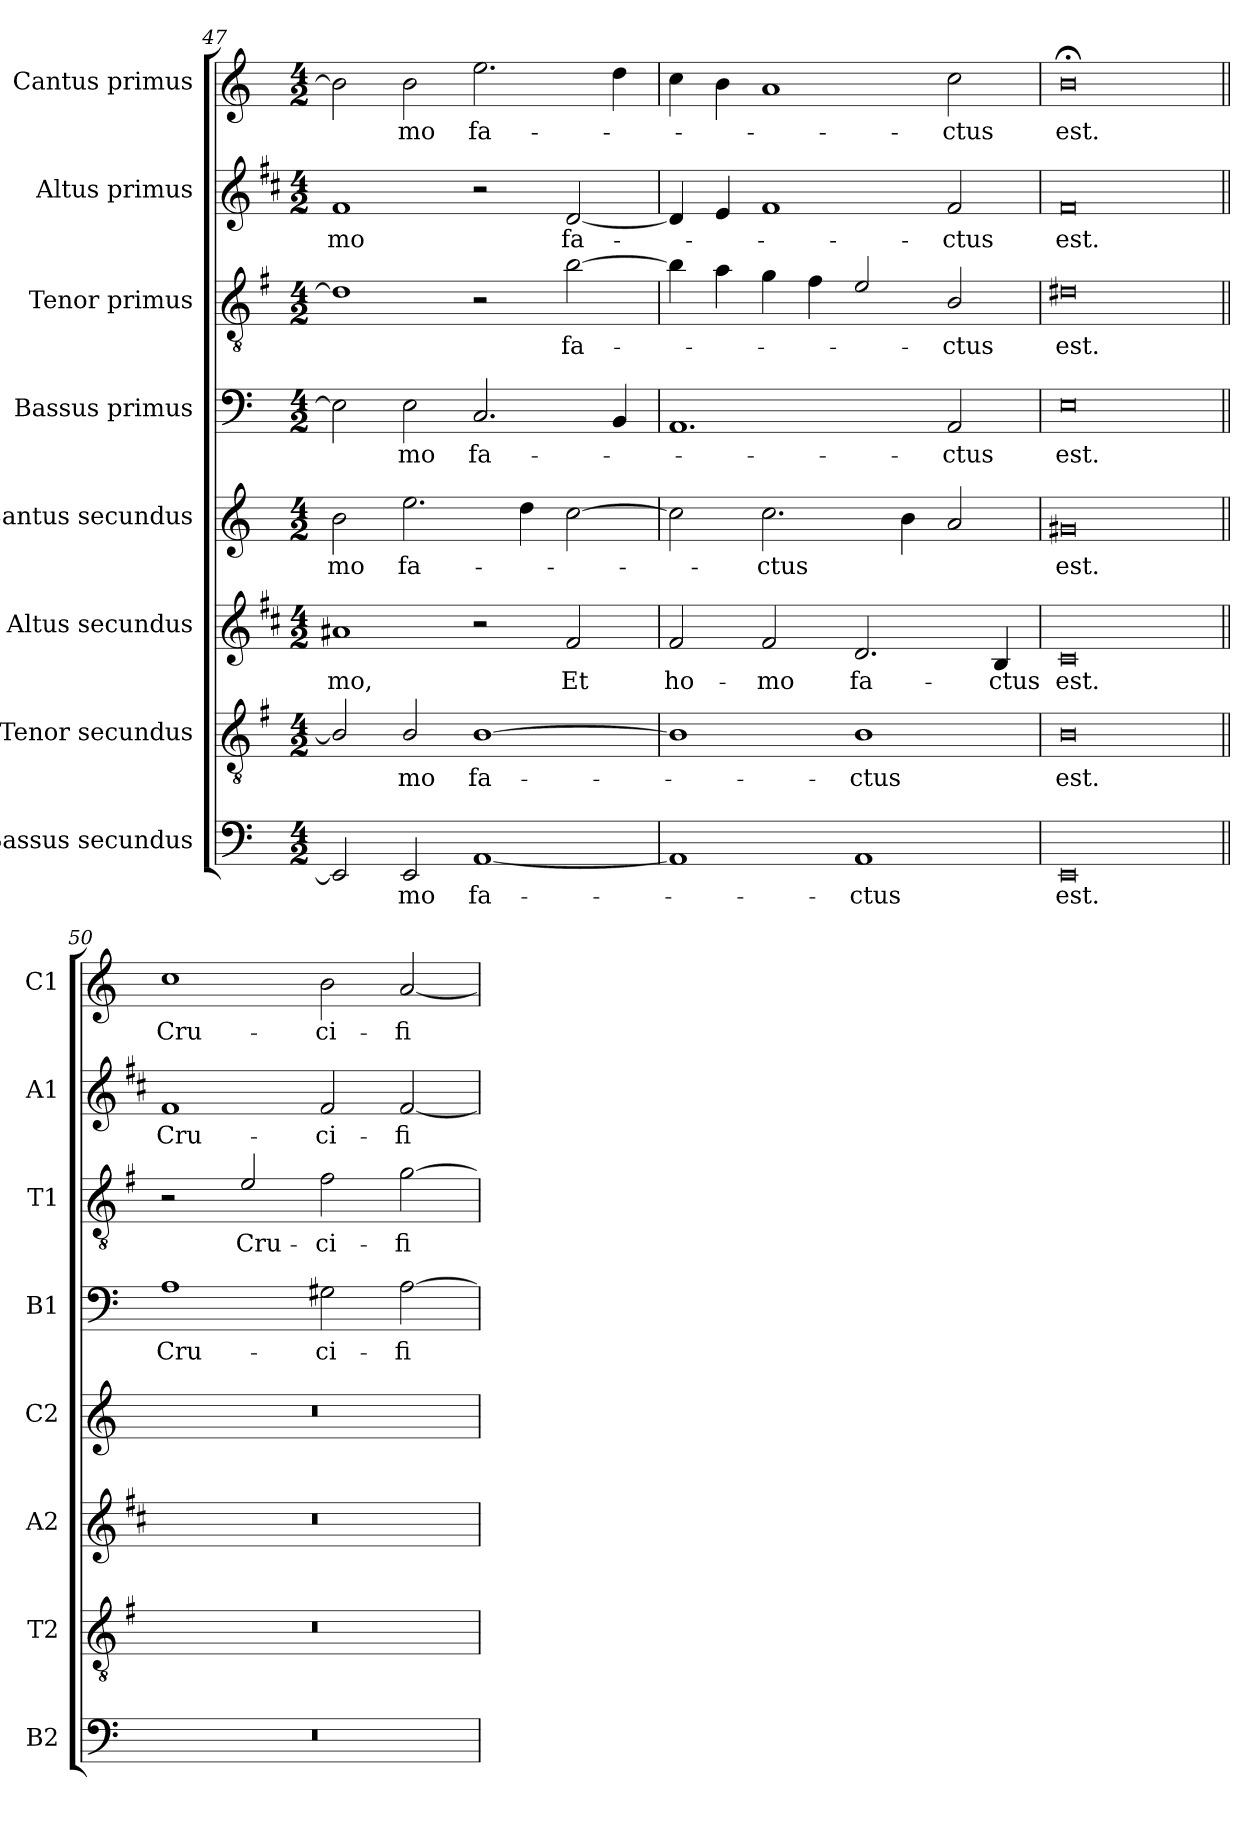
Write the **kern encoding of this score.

**kern	**text	**kern	**text	**kern	**text	**kern	**text	**kern	**text	**kern	**text	**kern	**text	**kern	**text
*part8	*part8	*part7	*part7	*part6	*part6	*part5	*part5	*part4	*part4	*part3	*part3	*part2	*part2	*part1	*part1
*staff8	*staff8	*staff7	*staff7	*staff6	*staff6	*staff5	*staff5	*staff4	*staff4	*staff3	*staff3	*staff2	*staff2	*staff1	*staff1
*I"Bassus secundus	*	*I"Tenor secundus	*	*I"Altus secundus	*	*I"Cantus secundus	*	*I"Bassus primus	*	*I"Tenor primus	*	*I"Altus primus	*	*I"Cantus primus	*
*I'B2	*	*I'T2	*	*I'A2	*	*I'C2	*	*I'B1	*	*I'T1	*	*I'A1	*	*I'C1	*
*clefF4	*	*clefGv2	*	*clefG2	*	*clefG2	*	*clefF4	*	*clefGv2	*	*clefG2	*	*clefG2	*
*	*	*ITrd4c7	*	*ITrd1c2	*	*	*	*	*	*ITrd4c7	*	*ITrd1c2	*	*	*
*k[]	*	*k[]	*	*k[]	*	*k[]	*	*k[]	*	*k[]	*	*k[]	*	*k[]	*
*C:	*	*C:	*	*C:	*	*C:	*	*C:	*	*C:	*	*C:	*	*C:	*
*M4/2	*	*M4/2	*	*M4/2	*	*M4/2	*	*M4/2	*	*M4/2	*	*M4/2	*	*M4/2	*
=47	=47	=47	=47	=47	=47	=47	=47	=47	=47	=47	=47	=47	=47	=47	=47
!	!	!	!	!	!LO:LY:b	!	!LO:LY:b	!	!	!	!	!	!LO:LY:b	!	!
2EE/]	.	2E/]	.	1g#X	-mo,	2b\	-mo	2E\]	.	1G#]	.	1e	-mo	2b\]	.
!	!LO:LY:b	!	!LO:LY:b	!	!	!	!LO:LY:b	!	!LO:LY:b	!	!	!	!	!	!LO:LY:b
2EE/	-mo	2E/	-mo	.	.	2.ee\	fa-	2E\	-mo	.	.	.	.	2b\	-mo
!	!LO:LY:b	!	!LO:LY:b	!	!	!	!	!	!LO:LY:b	!	!	!	!	!	!LO:LY:b
[1AA	fa-	[1E	fa-	2r	.	.	.	2.C/	fa-	2r	.	2r	.	2.ee\	fa-
.	.	.	.	.	.	4dd\	.	.	.	.	.	.	.	.	.
!	!	!	!	!	!LO:LY:b	!	!	!	!	!	!LO:LY:b	!	!LO:LY:b	!	!
.	.	.	.	2e/	Et	[2cc\	.	.	.	[2e\	fa-	[2c/	fa-	.	.
.	.	.	.	.	.	.	.	4BB/	.	.	.	.	.	4dd\	.
=48	=48	=48	=48	=48	=48	=48	=48	=48	=48	=48	=48	=48	=48	=48	=48
!	!	!	!	!	!LO:LY:b	!	!	!	!	!	!	!	!	!	!
1AA]	.	1E]	.	2e/	ho-	2cc\]	.	1.AA	.	4e\]	.	4c/]	.	4cc\	.
.	.	.	.	.	.	.	.	.	.	4d\	.	4d/	.	4b\	.
!	!	!	!	!	!LO:LY:b	!	!LO:LY:b	!	!	!	!	!	!	!	!
.	.	.	.	2e/	-mo	2.cc\	-ctus	.	.	4c\	.	1e	.	1a	.
.	.	.	.	.	.	.	.	.	.	4B\	.	.	.	.	.
!	!LO:LY:b	!	!LO:LY:b	!	!LO:LY:b	!	!	!	!	!	!	!	!	!	!
1AA	-ctus	1E	-ctus	2.c/	fa-	.	.	.	.	2A/	.	.	.	.	.
.	.	.	.	.	.	4b\	.	.	.	.	.	.	.	.	.
!	!	!	!	!	!	!	!	!	!LO:LY:b	!	!LO:LY:b	!	!LO:LY:b	!	!LO:LY:b
.	.	.	.	.	.	2a/	.	2AA/	-ctus	2E/	-ctus	2e/	-ctus	2cc\	-ctus
!	!	!	!	!	!LO:LY:b	!	!	!	!	!	!	!	!	!	!
.	.	.	.	4A/	-ctus	.	.	.	.	.	.	.	.	.	.
=49	=49	=49	=49	=49	=49	=49	=49	=49	=49	=49	=49	=49	=49	=49	=49
!	!LO:LY:b	!	!LO:LY:b	!	!LO:LY:b	!	!LO:LY:b	!	!LO:LY:b	!	!LO:LY:b	!	!LO:LY:b	!	!LO:LY:b
0EE	est.	0E	est.	0B	est.	0g#X	est.	0E	est.	0G#X	est.	0e	est.	0b;<	est.
!!LO:PB:g=z
=50||	=50||	=50||	=50||	=50||	=50||	=50||	=50||	=50||	=50||	=50||	=50||	=50||	=50||	=50||	=50||
!	!	!	!	!	!	!	!	!	!LO:LY:b	!	!	!	!LO:LY:b	!	!LO:LY:b
0r	.	0r	.	0r	.	0r	.	1A	Cru-	2r	.	1e	Cru-	1cc	Cru-
!	!	!	!	!	!	!	!	!	!	!	!LO:LY:b	!	!	!	!
.	.	.	.	.	.	.	.	.	.	2A/	Cru-	.	.	.	.
!	!	!	!	!	!	!	!	!	!LO:LY:b	!	!LO:LY:b	!	!LO:LY:b	!	!LO:LY:b
.	.	.	.	.	.	.	.	2G#X\	-ci-	2B\	-ci-	2e/	-ci-	2b\	-ci-
!	!	!	!	!	!	!	!	!	!LO:LY:b	!	!LO:LY:b	!	!LO:LY:b	!	!LO:LY:b
.	.	.	.	.	.	.	.	[2A\	-fi-	[2c\	-fi-	[2e/	-fi-	[2a/	-fi-
=	=	=	=	=	=	=	=	=	=	=	=	=	=	=	=
*-	*-	*-	*-	*-	*-	*-	*-	*-	*-	*-	*-	*-	*-	*-	*-
